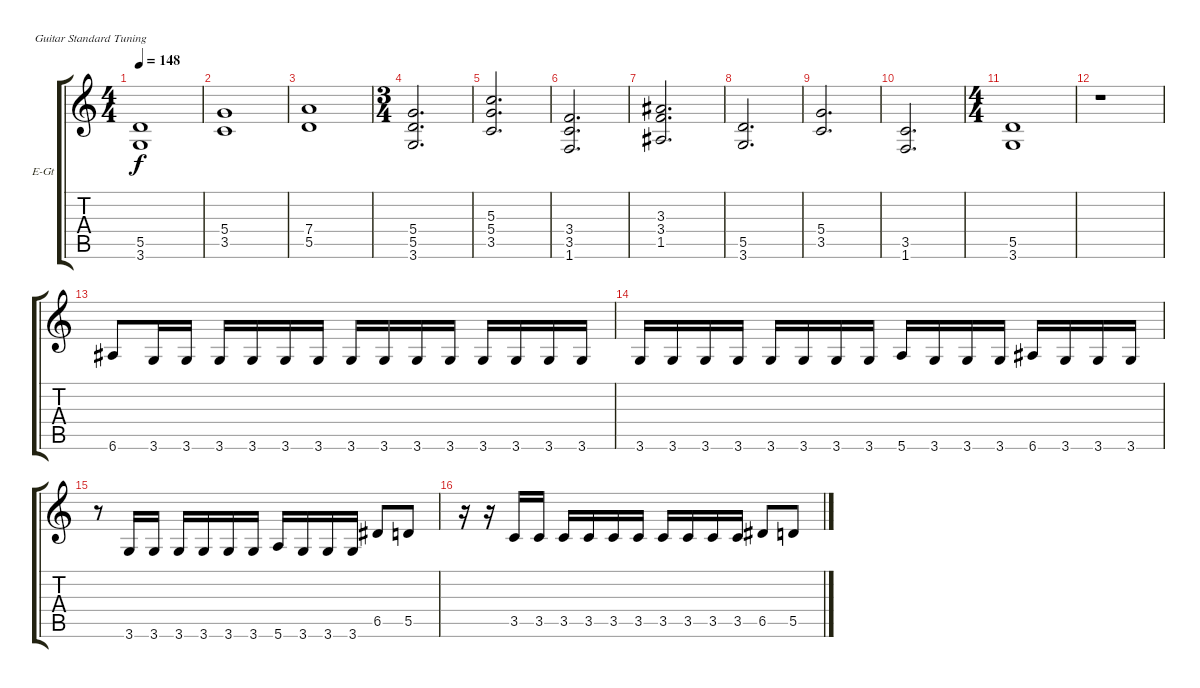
\bracketExtendMode groupsimilarinstruments
\firstSystemTrackNameOrientation horizontal
\otherSystemsTrackNameOrientation horizontal
\track ("Rythm Guitar" "E-Gt") {instrument overdrivenguitar}
\staff {score tabs}
\tuning (E4 B3 G3 D3 A2 E2)
\ts (4 4)
\tempo 148
\clef g2
\ks c
(5.5 3.6).1{dy f} |
(5.4 3.5).1 |
(7.4 5.5).1 |
\ts (3 4)
\beaming (8 2 2 2)
(5.4 5.5 3.6).2{d} |
(5.3 5.4 3.5).2{d} |
(3.4 3.5 1.6).2{d} |
(3.3 3.4 1.5).2{d} |
(5.5 3.6).2{d} |
(5.4 3.5).2{d} |
(3.5 1.6).2{d} |
\ts (4 4)
\beaming (8 2 2 2 2)
(5.5 3.6).1 |
r.1 |
6.6.8 3.6.16 3.6.16 3.6.16 3.6.16 3.6.16 3.6.16 3.6.16 3.6.16 3.6.16 3.6.16 3.6.16 3.6.16 3.6.16 3.6.16 |
3.6.16 3.6.16 3.6.16 3.6.16 3.6.16 3.6.16 3.6.16 3.6.16 5.6.16 3.6.16 3.6.16 3.6.16 6.6.16 3.6.16 3.6.16 3.6.16 |
r.8 3.6.16 3.6.16 3.6.16 3.6.16 3.6.16 3.6.16 5.6.16 3.6.16 3.6.16 3.6.16 6.5.8 5.5.8 |
r.16 r.16 3.5.16 3.5.16 3.5.16 3.5.16 3.5.16 3.5.16 3.5.16 3.5.16 3.5.16 3.5.16 6.5.8 5.5.8
